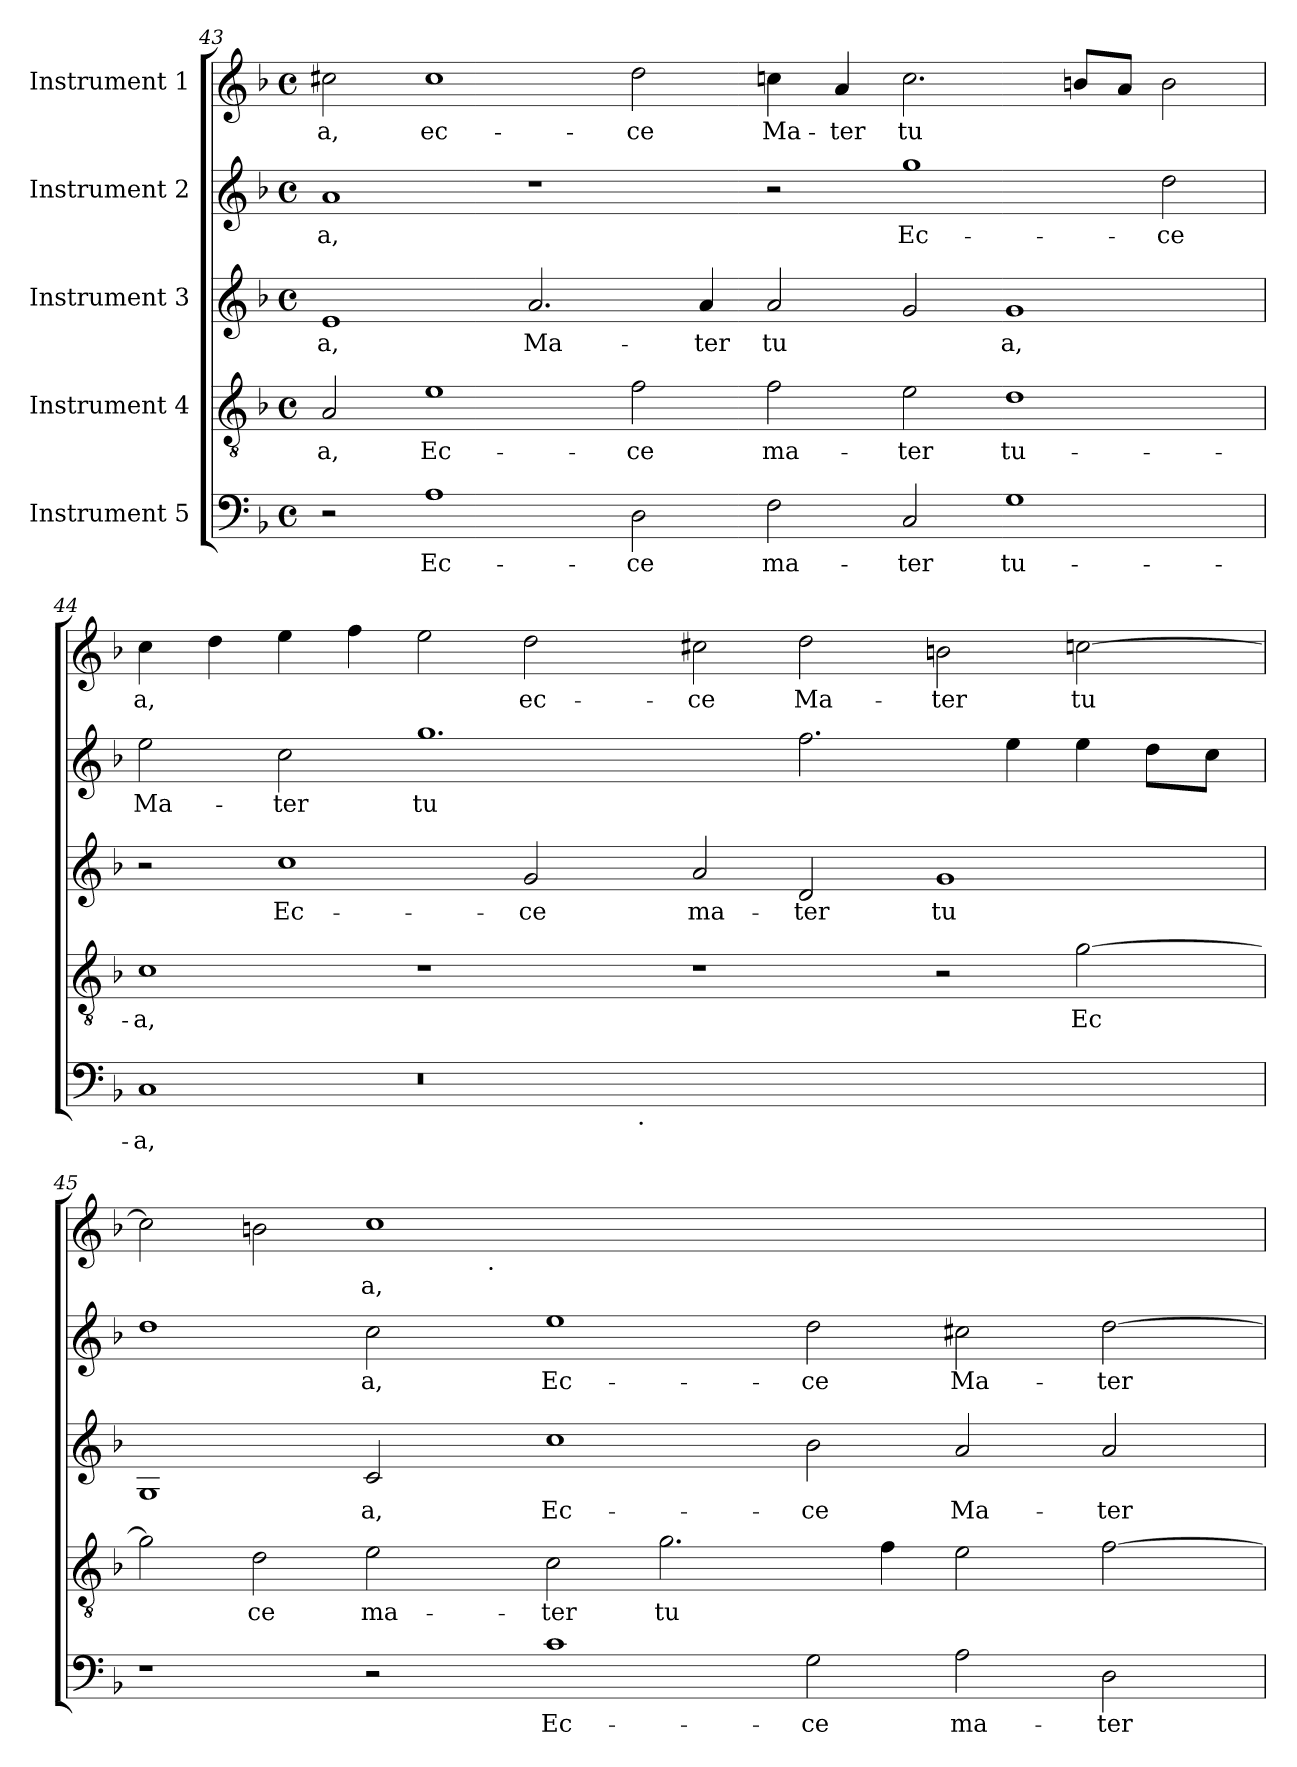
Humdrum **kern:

**kern	**text	**kern	**text	**kern	**text	**kern	**text	**kern	**text
*part5	*part5	*part4	*part4	*part3	*part3	*part2	*part2	*part1	*part1
*staff5	*staff5	*staff4	*staff4	*staff3	*staff3	*staff2	*staff2	*staff1	*staff1
*I"Instrument 5	*	*I"Instrument 4	*	*I"Instrument 3	*	*I"Instrument 2	*	*I"Instrument 1	*
*clefF4	*	*clefGv2	*	*clefG2	*	*clefG2	*	*clefG2	*
*k[b-]	*	*k[b-]	*	*k[b-]	*	*k[b-]	*	*k[b-]	*
*F:	*	*F:	*	*F:	*	*F:	*	*F:	*
*M4/4	*	*M4/4	*	*M4/4	*	*M4/4	*	*M4/4	*
*met(c)	*	*met(c)	*	*met(c)	*	*met(c)	*	*met(c)	*
=43	=43	=43	=43	=43	=43	=43	=43	=43	=43
!	!	!	!LO:LY:b:rj	!	!LO:LY:b:rj	!	!LO:LY:b:rj	!	!LO:LY:b:rj
2r	.	2A/	-a,	1e	-a,	1a	-a,	2cc#X\	a,
!	!LO:LY:b:rj	!	!LO:LY:b:rj	!	!	!	!	!	!LO:LY:b:rj
1A	Ec-	1e	Ec-	.	.	.	.	1cc#	ec-
!	!	!	!	!	!LO:LY:b:rj	!	!	!	!
.	.	.	.	2.a/	Ma-	1r	.	.	.
!	!LO:LY:b:rj	!	!LO:LY:b:rj	!	!	!	!	!	!LO:LY:b:rj
2D\	-ce	2f\	-ce	.	.	.	.	2dd\	-ce
!	!	!	!	!	!LO:LY:b:rj	!	!	!	!
.	.	.	.	4a/	-ter	.	.	.	.
!	!LO:LY:b:rj	!	!LO:LY:b:rj	!	!LO:LY:b:rj	!	!	!	!LO:LY:b:rj
2F\	ma-	2f\	ma-	2a/	tu-	2r	.	4ccn\	Ma-
!	!	!	!	!	!	!	!	!	!LO:LY:b:rj
.	.	.	.	.	.	.	.	4a/	-ter
!	!LO:LY:b:rj	!	!LO:LY:b:rj	!	!LO:LY:b:rj	!	!LO:LY:b:rj	!	!LO:LY:b:rj
2C/	-ter	2e\	-ter	2g/	--	1gg	Ec-	2.cc\	tu-
!	!LO:LY:b:rj	!	!LO:LY:b:rj	!	!LO:LY:b:rj	!	!	!	!
1G	tu-	1d	tu-	1g	-a,	.	.	.	.
!	!	!	!	!	!	!	!	!	!LO:LY:b:rj
.	.	.	.	.	.	.	.	8bn/L	--
!	!	!	!	!	!	!	!	!	!LO:LY:b:rj
.	.	.	.	.	.	.	.	8a/J	--
!	!	!	!	!	!	!	!LO:LY:b:rj	!	!LO:LY:b:rj
.	.	.	.	.	.	2dd\	-ce	2b\	--
!!LO:PB:g=z
=44	=44	=44	=44	=44	=44	=44	=44	=44	=44
!	!LO:LY:b:rj	!	!LO:LY:b:rj	!	!	!	!LO:LY:b:rj	!	!LO:LY:b:rj
*^	*	*	*	*	*	*	*	*	*
1C	1ryy	-a,	1c	-a,	2r	.	2ee\	Ma-	4cc\	-a,
!	!	!	!	!	!	!	!	!	!	!LO:LY:b:rj
.	.	.	.	.	.	.	.	.	4dd\	.
!	!	!	!	!	!	!LO:LY:b:rj	!	!LO:LY:b:rj	!	!LO:LY:b:rj
.	.	.	.	.	1cc	Ec-	2cc\	-ter	4ee\	.
!	!	!	!	!	!	!	!	!	!	!LO:LY:b:rj
.	.	.	.	.	.	.	.	.	4ff\	.
!	!	!	!	!	!	!	!	!LO:LY:b:rj	!	!LO:LY:b:rj
0.r	2ryy	.	1r	.	.	.	1.gg	tu-	2ee\	.
!	!	!	!	!	!	!LO:LY:b:rj	!	!	!	!LO:LY:b:rj
.	4ryy	.	.	.	2g/	-ce	.	.	2dd\	ec-
.	16ryy	.	.	.	.	.	.	.	.	.
.	64ryy	.	.	.	.	.	.	.	.	.
!	!LO:TX:b:t=.	!	!	!	!	!	!	!	!	!
.	1ryy	.	.	.	.	.	.	.	.	.
!	!	!	!	!	!	!LO:LY:b:rj	!	!	!	!LO:LY:b:rj
.	.	.	1r	.	2a/	ma-	.	.	2cc#X\	-ce
!	!	!	!	!	!	!LO:LY:b:rj	!	!LO:LY:b:rj	!	!LO:LY:b:rj
.	.	.	.	.	2d/	-ter	2.ff\	--	2dd\	Ma-
.	1ryy	.	.	.	.	.	.	.	.	.
!	!	!	!	!	!	!LO:LY:b:rj	!	!	!	!LO:LY:b:rj
.	.	.	2r	.	1g	tu-	.	.	2bn\	-ter
!	!	!	!	!	!	!	!	!LO:LY:b:rj	!	!
.	.	.	.	.	.	.	4ee\	--	.	.
!	!	!	!	!LO:LY:b:rj	!	!	!	!LO:LY:b:rj	!	!LO:LY:b:rj
.	.	.	[>2g\	Ec-	.	.	4ee\	--	[>2ccn\	tu-
!	!	!	!	!	!	!	!	!LO:LY:b:rj	!	!
.	.	.	.	.	.	.	8dd\L	--	.	.
.	8ryy	.	.	.	.	.	.	.	.	.
!	!	!	!	!	!	!	!	!LO:LY:b:rj	!	!
.	.	.	.	.	.	.	8cc\J	--	.	.
.	32.ryy	.	.	.	.	.	.	.	.	.
=45	=45	=45	=45	=45	=45	=45	=45	=45	=45	=45
!	!	!	!	!LO:LY:b:rj	!	!LO:LY:b:rj	!	!LO:LY:b:rj	!	!LO:LY:b:rj
*v	*v	*	*	*	*	*	*	*	*^	*
1r	.	2g\]	--	1G	--	1dd	--	2cc\]	1ryy	--
!	!	!	!LO:LY:b:rj	!	!	!	!	!	!	!LO:LY:b:rj
.	.	2d\	-ce	.	.	.	.	2bn\	.	--
!	!	!	!LO:LY:b:rj	!	!LO:LY:b:rj	!	!LO:LY:b:rj	!	!	!LO:LY:b:rj
2r	.	2e\	ma-	2c/	-a,	2cc\	-a,	1cc	4ryy	-a,
.	.	.	.	.	.	.	.	.	16ryy	.
.	.	.	.	.	.	.	.	.	64ryy	.
!	!	!	!	!	!	!	!	!	!LO:TX:b:t=.	!
.	.	.	.	.	.	.	.	.	1ryy	.
!	!LO:LY:b:rj	!	!LO:LY:b:rj	!	!LO:LY:b:rj	!	!LO:LY:b:rj	!	!	!
1c	Ec-	2c\	-ter	1cc	Ec-	1ee	Ec-	.	.	.
!	!	!	!LO:LY:b:rj	!	!	!	!	!	!	!
.	.	2.g\	tu-	.	.	.	.	0ryy	.	.
.	.	.	.	.	.	.	.	.	1ryy	.
!	!LO:LY:b:rj	!	!	!	!LO:LY:b:rj	!	!LO:LY:b:rj	!	!	!
2G\	-ce	.	.	2b-\	-ce	2dd\	-ce	.	.	.
!	!	!	!LO:LY:b:rj	!	!	!	!	!	!	!
.	.	4f\	--	.	.	.	.	.	.	.
!	!LO:LY:b:rj	!	!LO:LY:b:rj	!	!LO:LY:b:rj	!	!LO:LY:b:rj	!	!	!
2A\	ma-	2e\	--	2a/	Ma-	2cc#X\	Ma-	.	.	.
.	.	.	.	.	.	.	.	.	2ryy	.
!	!LO:LY:b:rj	!	!LO:LY:b:rj	!	!LO:LY:b:rj	!	!LO:LY:b:rj	!	!	!
2D\	-ter	[>2f\	--	2a/	-ter	[>2dd\	-ter	.	.	.
.	.	.	.	.	.	.	.	.	8ryy	.
.	.	.	.	.	.	.	.	.	32.ryy	.
*	*	*	*	*	*	*	*	*v	*v	*
=	=	=	=	=	=	=	=	=	=
*-	*-	*-	*-	*-	*-	*-	*-	*-	*-
